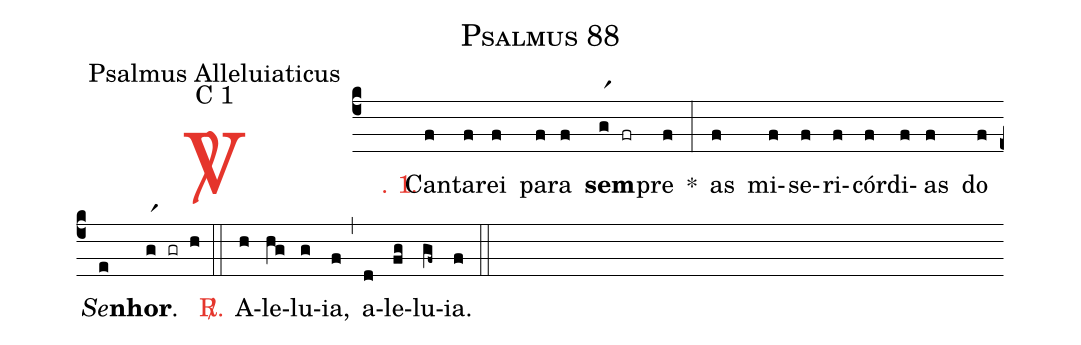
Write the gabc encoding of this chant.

name: Psalmus 88;
office-part: Psalmus Alleluiaticus;
mode: C 1;
%%
(c4)

<c><sp>V/</sp>. 1.</c>() Can(f)ta(f)rei(f) pa(f)ra(f) <b>sem</b>(gr1 fr)pre(f) *(:) as(f) mi(f)se(f)ri(f)cór(f)di(f)as(f) do(f) <i>Se</i>(e)<b>nhor</b>.(gr1 gr h)

(::)

<nlba><c><sp>R/</sp>.</c>() A</nlba>(h)le(hg)lu(g)ia,(f) (,) a(d)le(fg)lu(gf~)ia.(f)

(::)
